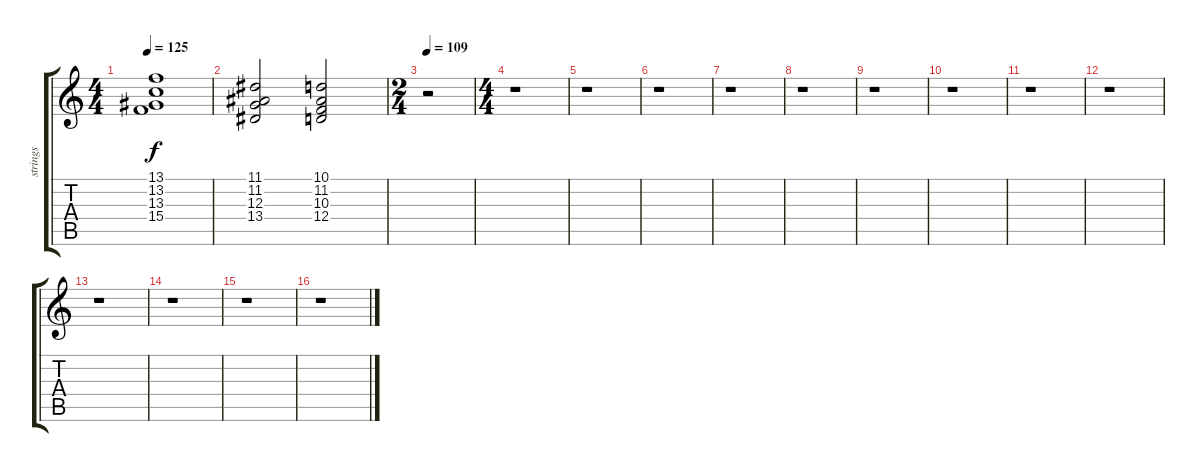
\track ("strings" "strings") {instrument tremolostrings}
\staff {score tabs}
\tuning (E4 B3 G3 D3 A2 E2) {hide}
\ts (4 4)
\tempo 125
\clef g2
\ks c
(13.1 13.2 13.3 15.4).1{dy f} |
(11.1 11.2 12.3 13.4).2 (10.1 11.2 10.3 12.4).2 |
\ts (2 4)
\tempo 109
r.2 |
\ts (4 4)
r.1 |
r.1 |
r.1 |
r.1 |
r.1 |
r.1 |
r.1 |
r.1 |
r.1 |
r.1 |
r.1 |
r.1 |
r.1
